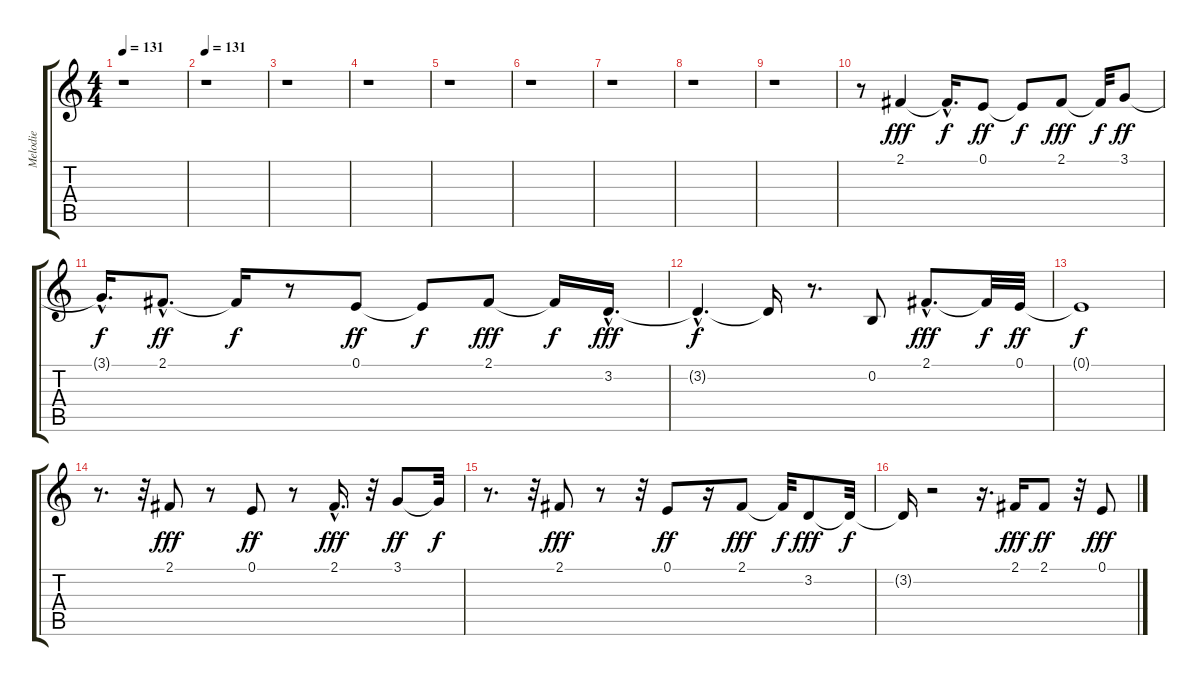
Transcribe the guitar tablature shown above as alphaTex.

\track ("Melodie " "Melodie ") {instrument harmonica}
\staff {score tabs}
\tuning (E4 B3 G3 D3 A2 E2) {hide}
\ts (4 4)
\tempo 131
\clef g2
\ks c
r.1{dy fff instrument harmonica} |
\tempo 131
r.1 |
r.1 |
r.1 |
r.1 |
r.1 |
r.1 |
r.1 |
r.1 |
r.8 2.1.4 2.1{hac t}.16{d dy f} 0.1.8{dy ff} 0.1{t}.8{dy f} 2.1.8{dy fff} 2.1{t}.32{dy f} 3.1.8{dy ff} |
3.1{hac t}.16{d dy f} 2.1{hac}.8{d dy ff} 2.1{t}.16{dy f} r.8 0.1.8{dy ff} 0.1{t}.8{dy f} 2.1.8{dy fff} 2.1{t}.16{dy f} 3.2{hac}.16{d dy fff} |
3.2{hac t}.4{d dy f} 3.2{t}.16 r.8{d} 0.2.8 2.1{hac}.8{d dy fff} 2.1{t}.32{dy f} 0.1.32{dy ff} |
0.1{t}.1{dy f} |
r.8{d} r.32 2.1.8{dy fff} r.8 0.1.8{dy ff} r.8 2.1{hac}.16{d dy fff} r.32 3.1.8{dy ff} 3.1{t}.32{dy f} |
r.8{d} r.32 2.1.8{dy fff} r.8 r.32 0.1.8{dy ff} r.16 2.1.8{dy fff} 2.1{t}.32{dy f} 3.2.8{dy fff} 3.2{t}.32{dy f} |
3.2{t}.16 r.2 r.16{d} 2.1.16{dy fff} 2.1.8{dy ff} r.32 0.1.8{dy fff}
